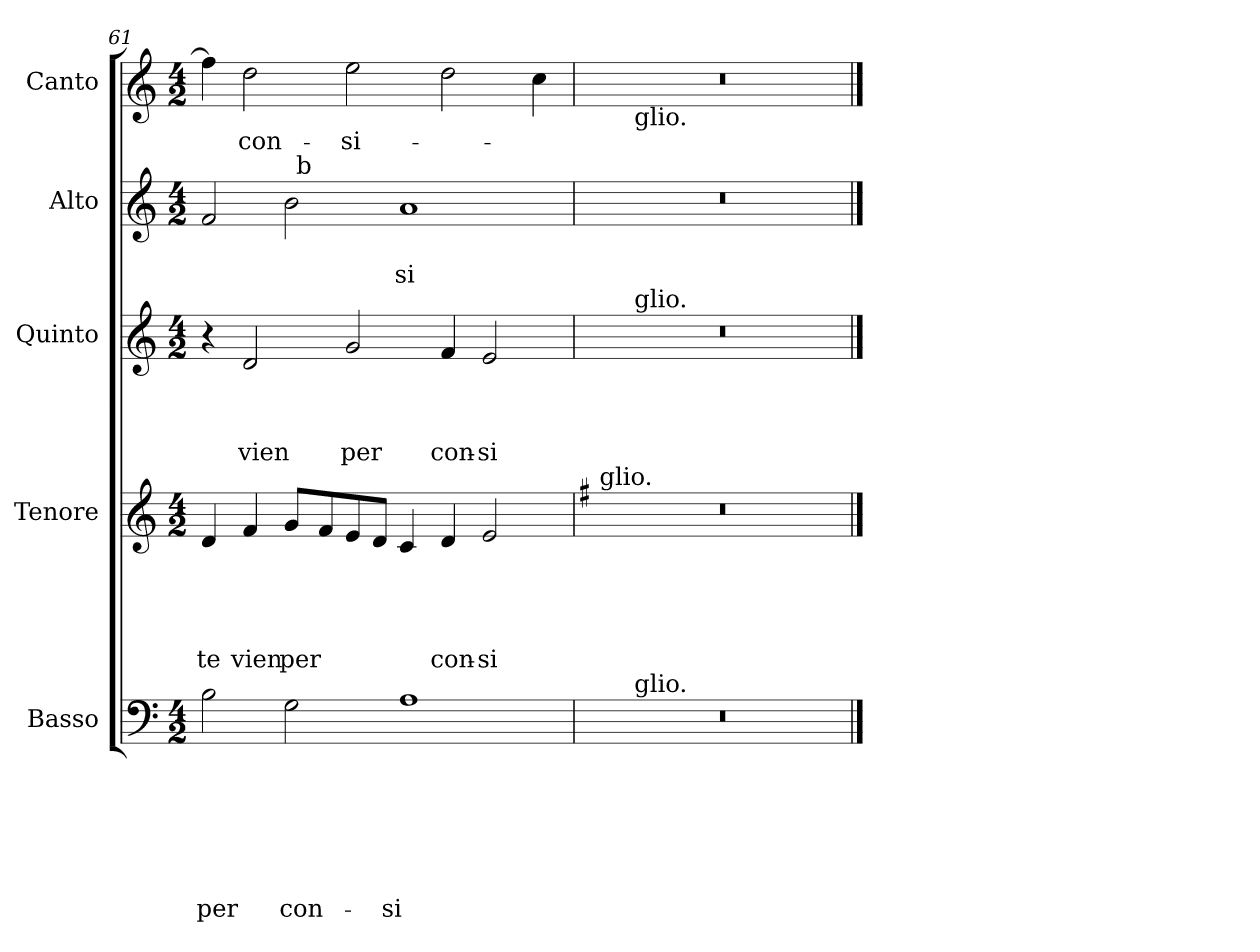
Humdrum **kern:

**kern	**text	**text	**text	**text	**text	**text	**text	**kern	**text	**text	**text	**text	**text	**kern	**text	**text	**text	**text	**kern	**text	**text	**kern	**text
*part5	*part5	*part5	*part5	*part5	*part5	*part5	*part5	*part4	*part4	*part4	*part4	*part4	*part4	*part3	*part3	*part3	*part3	*part3	*part2	*part2	*part2	*part1	*part1
*staff5	*staff5	*staff5	*staff5	*staff5	*staff5	*staff5	*staff5	*staff4	*staff4	*staff4	*staff4	*staff4	*staff4	*staff3	*staff3	*staff3	*staff3	*staff3	*staff2	*staff2	*staff2	*staff1	*staff1
*I"Basso	*	*	*	*	*	*	*	*I"Tenore	*	*	*	*	*	*I"Quinto	*	*	*	*	*I"Alto	*	*	*I"Canto	*
*clefF4	*	*	*	*	*	*	*	*clefG2	*	*	*	*	*	*clefG2	*	*	*	*	*clefG2	*	*	*clefG2	*
*k[]	*	*	*	*	*	*	*	*k[]	*	*	*	*	*	*k[]	*	*	*	*	*k[]	*	*	*k[]	*
*C:	*	*	*	*	*	*	*	*C:	*	*	*	*	*	*C:	*	*	*	*	*C:	*	*	*C:	*
*M4/2	*	*	*	*	*	*	*	*M4/2	*	*	*	*	*	*M4/2	*	*	*	*	*M4/2	*	*	*M4/2	*
=61	=61	=61	=61	=61	=61	=61	=61	=61	=61	=61	=61	=61	=61	=61	=61	=61	=61	=61	=61	=61	=61	=61	=61
!	!	!	!	!	!	!	!LO:LY:b	!	!	!	!	!	!LO:LY:b	!	!	!	!	!	!	!	!	!	!
*	*	*	*	*	*	*	*	*	*	*	*	*	*	*	*	*	*	*	*^	*	*	*	*
2B\	.	.	.	.	.	.	per	4d/	.	.	.	.	te	4r	.	.	.	.	2f/	2ryy	.	.	4ff\]	.
!	!	!	!	!	!	!	!	!	!	!	!	!	!LO:LY:b	!	!	!	!	!LO:LY:b	!	!	!	!	!	!LO:LY:b
.	.	.	.	.	.	.	.	4f/	.	.	.	.	vien	2d/	.	.	.	vien	.	.	.	.	2dd\	con-
!	!	!	!	!	!	!	!LO:LY:b	!	!	!	!	!	!LO:LY:b	!	!	!	!	!	!	!	!	!	!	!
2G\	.	.	.	.	.	.	con-	8g/L	.	.	.	.	per	.	.	.	.	.	2b\	32ryy	.	.	.	.
!	!	!	!	!	!	!	!	!	!	!	!	!	!	!	!	!	!	!	!	!LO:TX:a:t=b	!	!	!	!
.	.	.	.	.	.	.	.	.	.	.	.	.	.	.	.	.	.	.	.	1ryy	.	.	.	.
.	.	.	.	.	.	.	.	8f/	.	.	.	.	.	.	.	.	.	.	.	.	.	.	.	.
!	!	!	!	!	!	!	!	!	!	!	!	!	!	!	!	!	!	!LO:LY:b	!	!	!	!	!	!LO:LY:b
.	.	.	.	.	.	.	.	8e/	.	.	.	.	.	2g/	.	.	.	per	.	.	.	.	2ee\	-si-
.	.	.	.	.	.	.	.	8d/J	.	.	.	.	.	.	.	.	.	.	.	.	.	.	.	.
!	!	!	!	!	!	!	!LO:LY:b	!	!	!	!	!	!	!	!	!	!	!	!	!	!	!LO:LY:b	!	!
1A	.	.	.	.	.	.	-si-	4c/	.	.	.	.	.	.	.	.	.	.	1a	.	.	si	.	.
!	!	!	!	!	!	!	!	!	!	!	!	!	!LO:LY:b	!	!	!	!	!LO:LY:b	!	!	!	!	!	!
.	.	.	.	.	.	.	.	4d/	.	.	.	.	con-	4f/	.	.	.	con-	.	.	.	.	2dd\	.
!	!	!	!	!	!	!	!	!	!	!	!	!	!LO:LY:b	!	!	!	!	!LO:LY:b	!	!	!	!	!	!
.	.	.	.	.	.	.	.	2e/	.	.	.	.	-si-	2e/	.	.	.	-si-	.	.	.	.	.	.
.	.	.	.	.	.	.	.	.	.	.	.	.	.	.	.	.	.	.	.	4...ryy	.	.	.	.
.	.	.	.	.	.	.	.	.	.	.	.	.	.	.	.	.	.	.	.	.	.	.	4cc\	.
*	*	*	*	*	*	*	*	*	*	*	*	*	*	*	*	*	*	*	*v	*v	*	*	*	*
=62	=62	=62	=62	=62	=62	=62	=62	=62	=62	=62	=62	=62	=62	=62	=62	=62	=62	=62	=62	=62	=62	=62	=62
*	*	*	*	*	*	*	*	*k[f#]	*	*	*	*	*	*	*	*	*	*	*	*	*	*	*
*	*	*	*	*	*	*	*	*G:	*	*	*	*	*	*	*	*	*	*	*	*	*	*	*
*	*	*	*	*	*	*	*	*	*	*	*	*	*	*	*	*	*	*	*^	*	*	*	*
!	!	!	!	!	!	!	!	!LO:TX:a:t=glio.	!	!	!	!	!	!	!	!	!	!	!	!	!	!	!	!
*^	*	*	*	*	*	*	*	*	*	*	*	*	*	*^	*	*	*	*	*v	*v	*	*	*^	*
0r	8.ryy	.	.	.	.	.	.	.	0r	.	.	.	.	.	0r	8.ryy	.	.	.	.	0r	.	.	0r	8.ryy	.
!	!	!	!	!	!	!	!	!	!	!	!	!	!	!	!	!	!	!	!	!	!	!	!	!	!LO:TX:b:t=glio.	!
!	!	!	!	!	!	!	!	!	!	!	!	!	!	!	!	!LO:TX:a:t=glio.	!	!	!	!	!	!	!	!	!	!
!	!LO:TX:a:t=glio.	!	!	!	!	!	!	!	!	!	!	!	!	!	!	!	!	!	!	!	!	!	!	!	!	!
.	1ryy	.	.	.	.	.	.	.	.	.	.	.	.	.	.	1ryy	.	.	.	.	.	.	.	.	1ryy	.
.	2ryy	.	.	.	.	.	.	.	.	.	.	.	.	.	.	2ryy	.	.	.	.	.	.	.	.	2ryy	.
.	4ryy	.	.	.	.	.	.	.	.	.	.	.	.	.	.	4ryy	.	.	.	.	.	.	.	.	4ryy	.
.	16ryy	.	.	.	.	.	.	.	.	.	.	.	.	.	.	16ryy	.	.	.	.	.	.	.	.	16ryy	.
*v	*v	*	*	*	*	*	*	*	*	*	*	*	*	*	*v	*v	*	*	*	*	*	*	*	*v	*v	*
==	==	==	==	==	==	==	==	==	==	==	==	==	==	==	==	==	==	==	==	==	==	==	==
*-	*-	*-	*-	*-	*-	*-	*-	*-	*-	*-	*-	*-	*-	*-	*-	*-	*-	*-	*-	*-	*-	*-	*-
